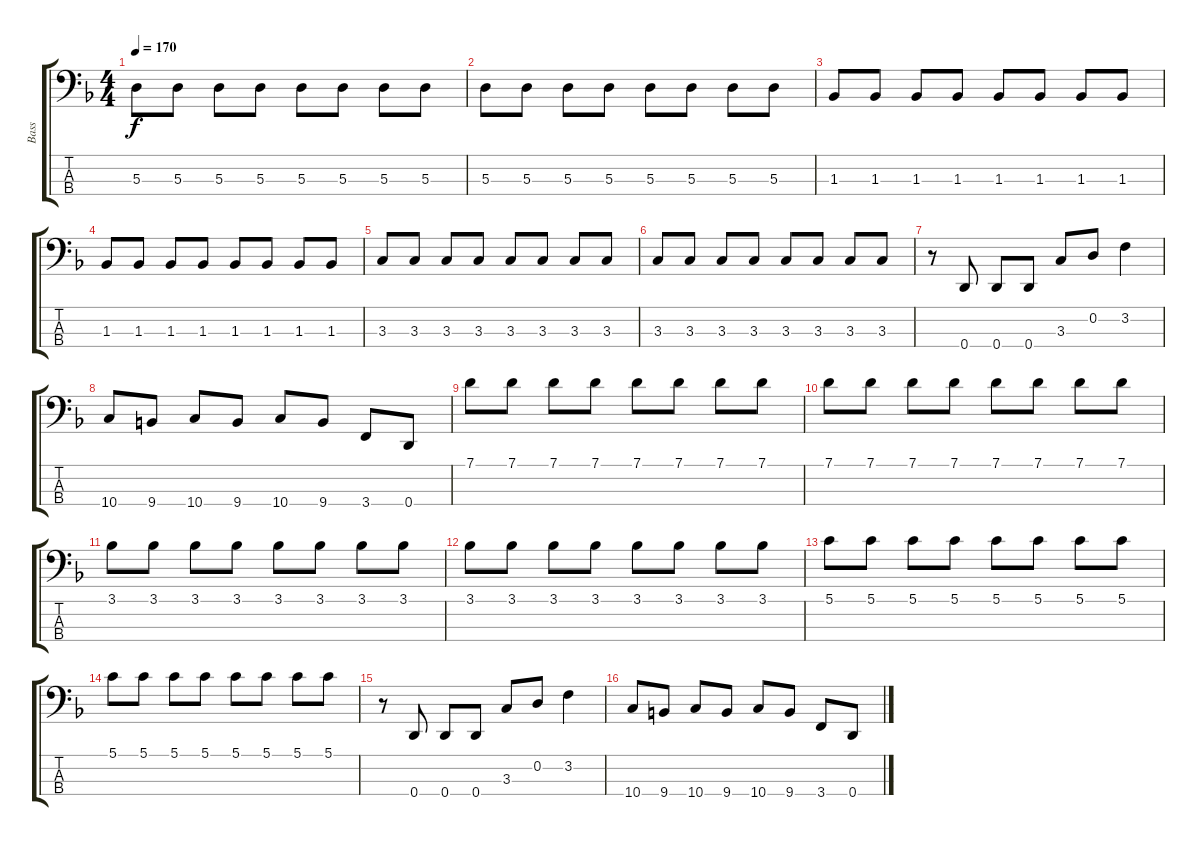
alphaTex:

\track ("Bass" "Bass") {instrument electricbassfinger}
\staff {score tabs}
\tuning (G2 D2 A1 D1) {hide}
\ts (4 4)
\tempo 170
\clef f4
\ks dminor
5.3.8{dy f} 5.3.8 5.3.8 5.3.8 5.3.8 5.3.8 5.3.8 5.3.8 |
5.3.8 5.3.8 5.3.8 5.3.8 5.3.8 5.3.8 5.3.8 5.3.8 |
1.3.8 1.3.8 1.3.8 1.3.8 1.3.8 1.3.8 1.3.8 1.3.8 |
1.3.8 1.3.8 1.3.8 1.3.8 1.3.8 1.3.8 1.3.8 1.3.8 |
3.3.8 3.3.8 3.3.8 3.3.8 3.3.8 3.3.8 3.3.8 3.3.8 |
3.3.8 3.3.8 3.3.8 3.3.8 3.3.8 3.3.8 3.3.8 3.3.8 |
r.8 0.4.8 0.4.8 0.4.8 3.3.8 0.2.8 3.2.4 |
10.4.8 9.4.8 10.4.8 9.4.8 10.4.8 9.4.8 3.4.8 0.4.8 |
7.1.8 7.1.8 7.1.8 7.1.8 7.1.8 7.1.8 7.1.8 7.1.8 |
7.1.8 7.1.8 7.1.8 7.1.8 7.1.8 7.1.8 7.1.8 7.1.8 |
3.1.8 3.1.8 3.1.8 3.1.8 3.1.8 3.1.8 3.1.8 3.1.8 |
3.1.8 3.1.8 3.1.8 3.1.8 3.1.8 3.1.8 3.1.8 3.1.8 |
5.1.8 5.1.8 5.1.8 5.1.8 5.1.8 5.1.8 5.1.8 5.1.8 |
5.1.8 5.1.8 5.1.8 5.1.8 5.1.8 5.1.8 5.1.8 5.1.8 |
r.8 0.4.8 0.4.8 0.4.8 3.3.8 0.2.8 3.2.4 |
10.4.8 9.4.8 10.4.8 9.4.8 10.4.8 9.4.8 3.4.8 0.4.8
